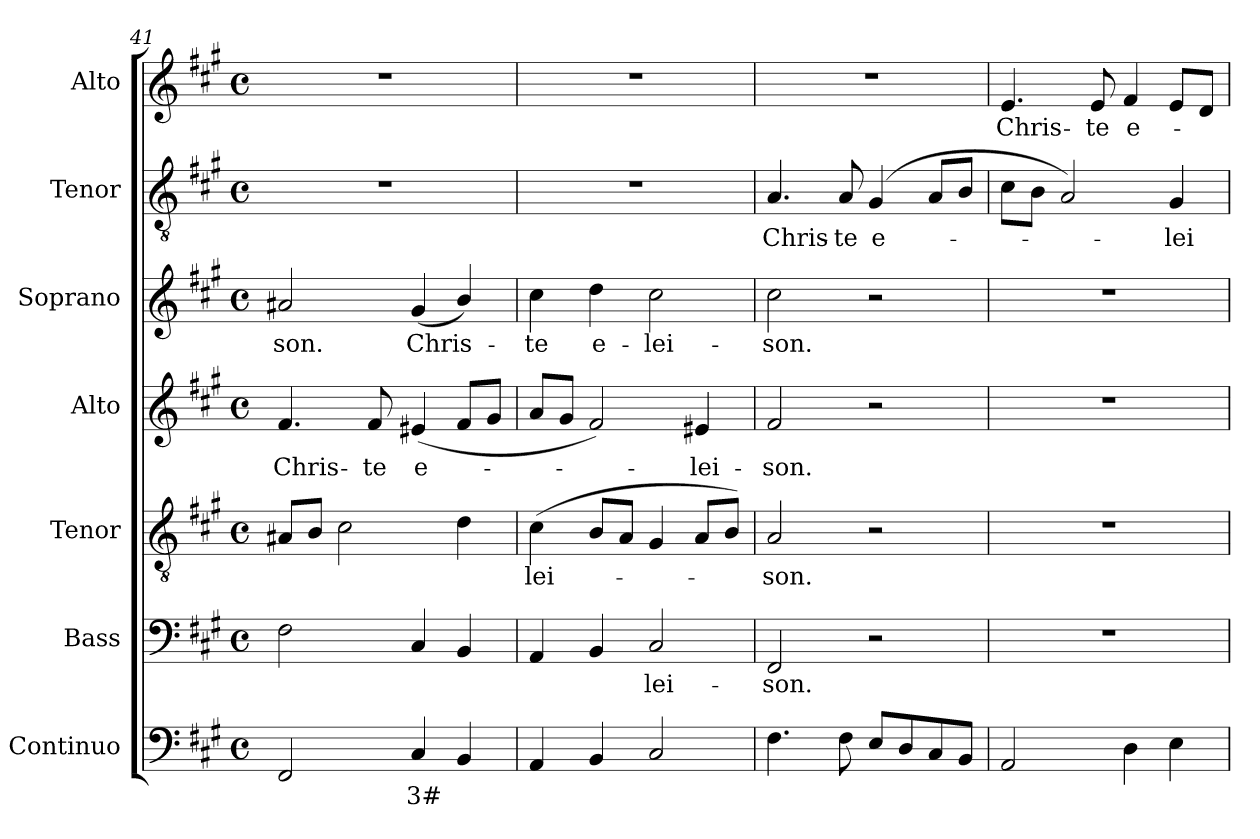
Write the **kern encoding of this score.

**kern	**text	**kern	**text	**kern	**text	**kern	**text	**kern	**text	**kern	**text	**kern	**text
*part7	*part7	*part6	*part6	*part5	*part5	*part4	*part4	*part3	*part3	*part2	*part2	*part1	*part1
*staff7	*staff7	*staff6	*staff6	*staff5	*staff5	*staff4	*staff4	*staff3	*staff3	*staff2	*staff2	*staff1	*staff1
*I"Continuo	*	*I"Bass	*	*I"Tenor	*	*I"Alto	*	*I"Soprano	*	*I"Tenor	*	*I"Alto	*
*I'Cont.	*	*I'B.	*	*I'T.	*	*I'A.	*	*I'S.	*	*I'T.	*	*I'A.	*
*clefF4	*	*clefF4	*	*clefGv2	*	*clefG2	*	*clefG2	*	*clefGv2	*	*clefG2	*
*	*	*	*	*ITrd7c12	*	*	*	*	*	*ITrd7c12	*	*	*
*k[f#c#g#]	*	*k[f#c#g#]	*	*k[f#c#g#]	*	*k[f#c#g#]	*	*k[f#c#g#]	*	*k[f#c#g#]	*	*k[f#c#g#]	*
*A:	*	*A:	*	*A:	*	*A:	*	*A:	*	*A:	*	*A:	*
*M4/4	*	*M4/4	*	*M4/4	*	*M4/4	*	*M4/4	*	*M4/4	*	*M4/4	*
*met(c)	*	*met(c)	*	*met(c)	*	*met(c)	*	*met(c)	*	*met(c)	*	*met(c)	*
=41	=41	=41	=41	=41	=41	=41	=41	=41	=41	=41	=41	=41	=41
!	!	!	!	!	!	!	!LO:LY:b:color=#000000	!	!	!	!	!	!
!	!	!	!	!	!	!	!	!	!LO:LY:b:color=#000000	!	!	!	!
2FF#i/	.	2F#i\	.	8AA#Xi/L	.	4.f#i/	Chris-	2a#i/	-son.	1r	.	1r	.
.	.	.	.	8BBi/J	.	.	.	.	.	.	.	.	.
.	.	.	.	2C#i\	.	.	.	.	.	.	.	.	.
!	!	!	!	!	!	!	!LO:LY:b:color=#000000	!	!	!	!	!	!
.	.	.	.	.	.	8f#i/	-te	.	.	.	.	.	.
!	!LO:LY:b:color=#000000	!	!	!	!	!	!	!	!	!	!	!	!
!	!	!	!	!	!	!	!LO:LY:b:color=#000000	!	!	!	!	!	!
!	!	!	!	!	!	!	!	!	!LO:LY:b:color=#000000	!	!	!	!
4C#i/	3#	4C#i/	.	.	.	(4e#Xi/	e-	(4g#i/	Chris-	.	.	.	.
4BBi/	.	4BBi/	.	4Di\	.	8f#i/L	.	4bi/)	.	.	.	.	.
.	.	.	.	.	.	8g#i/J	.	.	.	.	.	.	.
=42	=42	=42	=42	=42	=42	=42	=42	=42	=42	=42	=42	=42	=42
!	!	!	!	!	!LO:LY:b:color=#000000	!	!	!	!	!	!	!	!
!	!	!	!	!	!	!	!	!	!LO:LY:b:color=#000000	!	!	!	!
4AAi/	.	4AAi/	.	(4C#i\	-lei-	8ai/L	.	4cc#i\	-te	1r	.	1r	.
.	.	.	.	.	.	8g#i/J	.	.	.	.	.	.	.
!	!	!	!	!	!	!	!	!	!LO:LY:b:color=#000000	!	!	!	!
4BBi/	.	4BBi/	.	8BBi/L	.	2f#i/)	.	4ddi\	e-	.	.	.	.
.	.	.	.	8AAi/J	.	.	.	.	.	.	.	.	.
!	!	!	!LO:LY:b:color=#000000	!	!	!	!	!	!	!	!	!	!
!	!	!	!	!	!	!	!	!	!LO:LY:b:color=#000000	!	!	!	!
2C#i/	.	2C#i/	-lei-	4GG#i/	.	.	.	2cc#i\	-lei-	.	.	.	.
!	!	!	!	!	!	!	!LO:LY:b:color=#000000	!	!	!	!	!	!
.	.	.	.	8AAi/L	.	4e#Xi/	-lei-	.	.	.	.	.	.
.	.	.	.	8BBi/J)	.	.	.	.	.	.	.	.	.
=43	=43	=43	=43	=43	=43	=43	=43	=43	=43	=43	=43	=43	=43
!	!	!	!LO:LY:b:color=#000000	!	!	!	!	!	!	!	!	!	!
!	!	!	!	!	!LO:LY:b:color=#000000	!	!	!	!	!	!	!	!
!	!	!	!	!	!	!	!LO:LY:b:color=#000000	!	!	!	!	!	!
!	!	!	!	!	!	!	!	!	!LO:LY:b:color=#000000	!	!	!	!
!	!	!	!	!	!	!	!	!	!	!	!LO:LY:b:color=#000000	!	!
4.F#i\	.	2FF#i/	-son.	2AAi/	-son.	2f#i/	-son.	2cc#i\	-son.	4.AAi/	Chris-	1r	.
!	!	!	!	!	!	!	!	!	!	!	!LO:LY:b:color=#000000	!	!
8F#i\	.	.	.	.	.	.	.	.	.	8AAi/	-te	.	.
!	!	!	!	!	!	!	!	!	!	!	!LO:LY:b:color=#000000	!	!
8Ei/L	.	2r	.	2r	.	2r	.	2r	.	(4GG#i/	e-	.	.
8Di/	.	.	.	.	.	.	.	.	.	.	.	.	.
8C#i/	.	.	.	.	.	.	.	.	.	8AAi/L	.	.	.
8BBi/J	.	.	.	.	.	.	.	.	.	8BBi/J	.	.	.
!!LO:LB:g=z
=44	=44	=44	=44	=44	=44	=44	=44	=44	=44	=44	=44	=44	=44
!	!	!	!	!	!	!	!	!	!	!	!	!	!LO:LY:b:color=#000000
2AAi/	.	1r	.	1r	.	1r	.	1r	.	8C#i\L	.	4.ei/	Chris-
.	.	.	.	.	.	.	.	.	.	8BBi\J	.	.	.
.	.	.	.	.	.	.	.	.	.	2AAi/)	.	.	.
!	!	!	!	!	!	!	!	!	!	!	!	!	!LO:LY:b:color=#000000
.	.	.	.	.	.	.	.	.	.	.	.	8ei/	-te
!	!	!	!	!	!	!	!	!	!	!	!	!	!LO:LY:b:color=#000000
4Di\	.	.	.	.	.	.	.	.	.	.	.	4f#i/	e-
!	!	!	!	!	!	!	!	!	!	!	!LO:LY:b:color=#000000	!	!
4Ei\	.	.	.	.	.	.	.	.	.	4GG#i/	-lei-	8ei/L	.
.	.	.	.	.	.	.	.	.	.	.	.	8di/J	.
=	=	=	=	=	=	=	=	=	=	=	=	=	=
*-	*-	*-	*-	*-	*-	*-	*-	*-	*-	*-	*-	*-	*-
